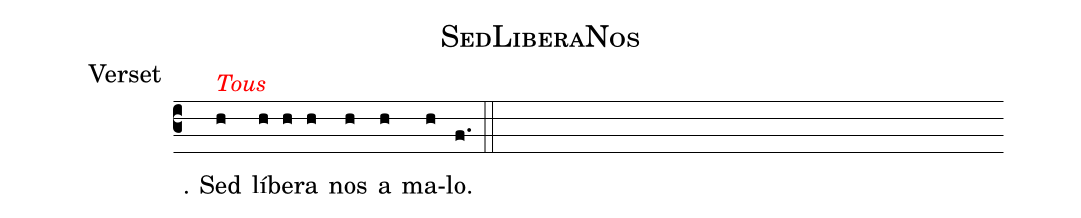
name:SedLiberaNos;
office-part:Verset;
%%
(c3)<alt>\rubrica{Tous}</alt>
℟. S{e}d(h) lí(h)be(h)ra(h) nos(h) a(h) ma(h)lo.(f.) (::)
